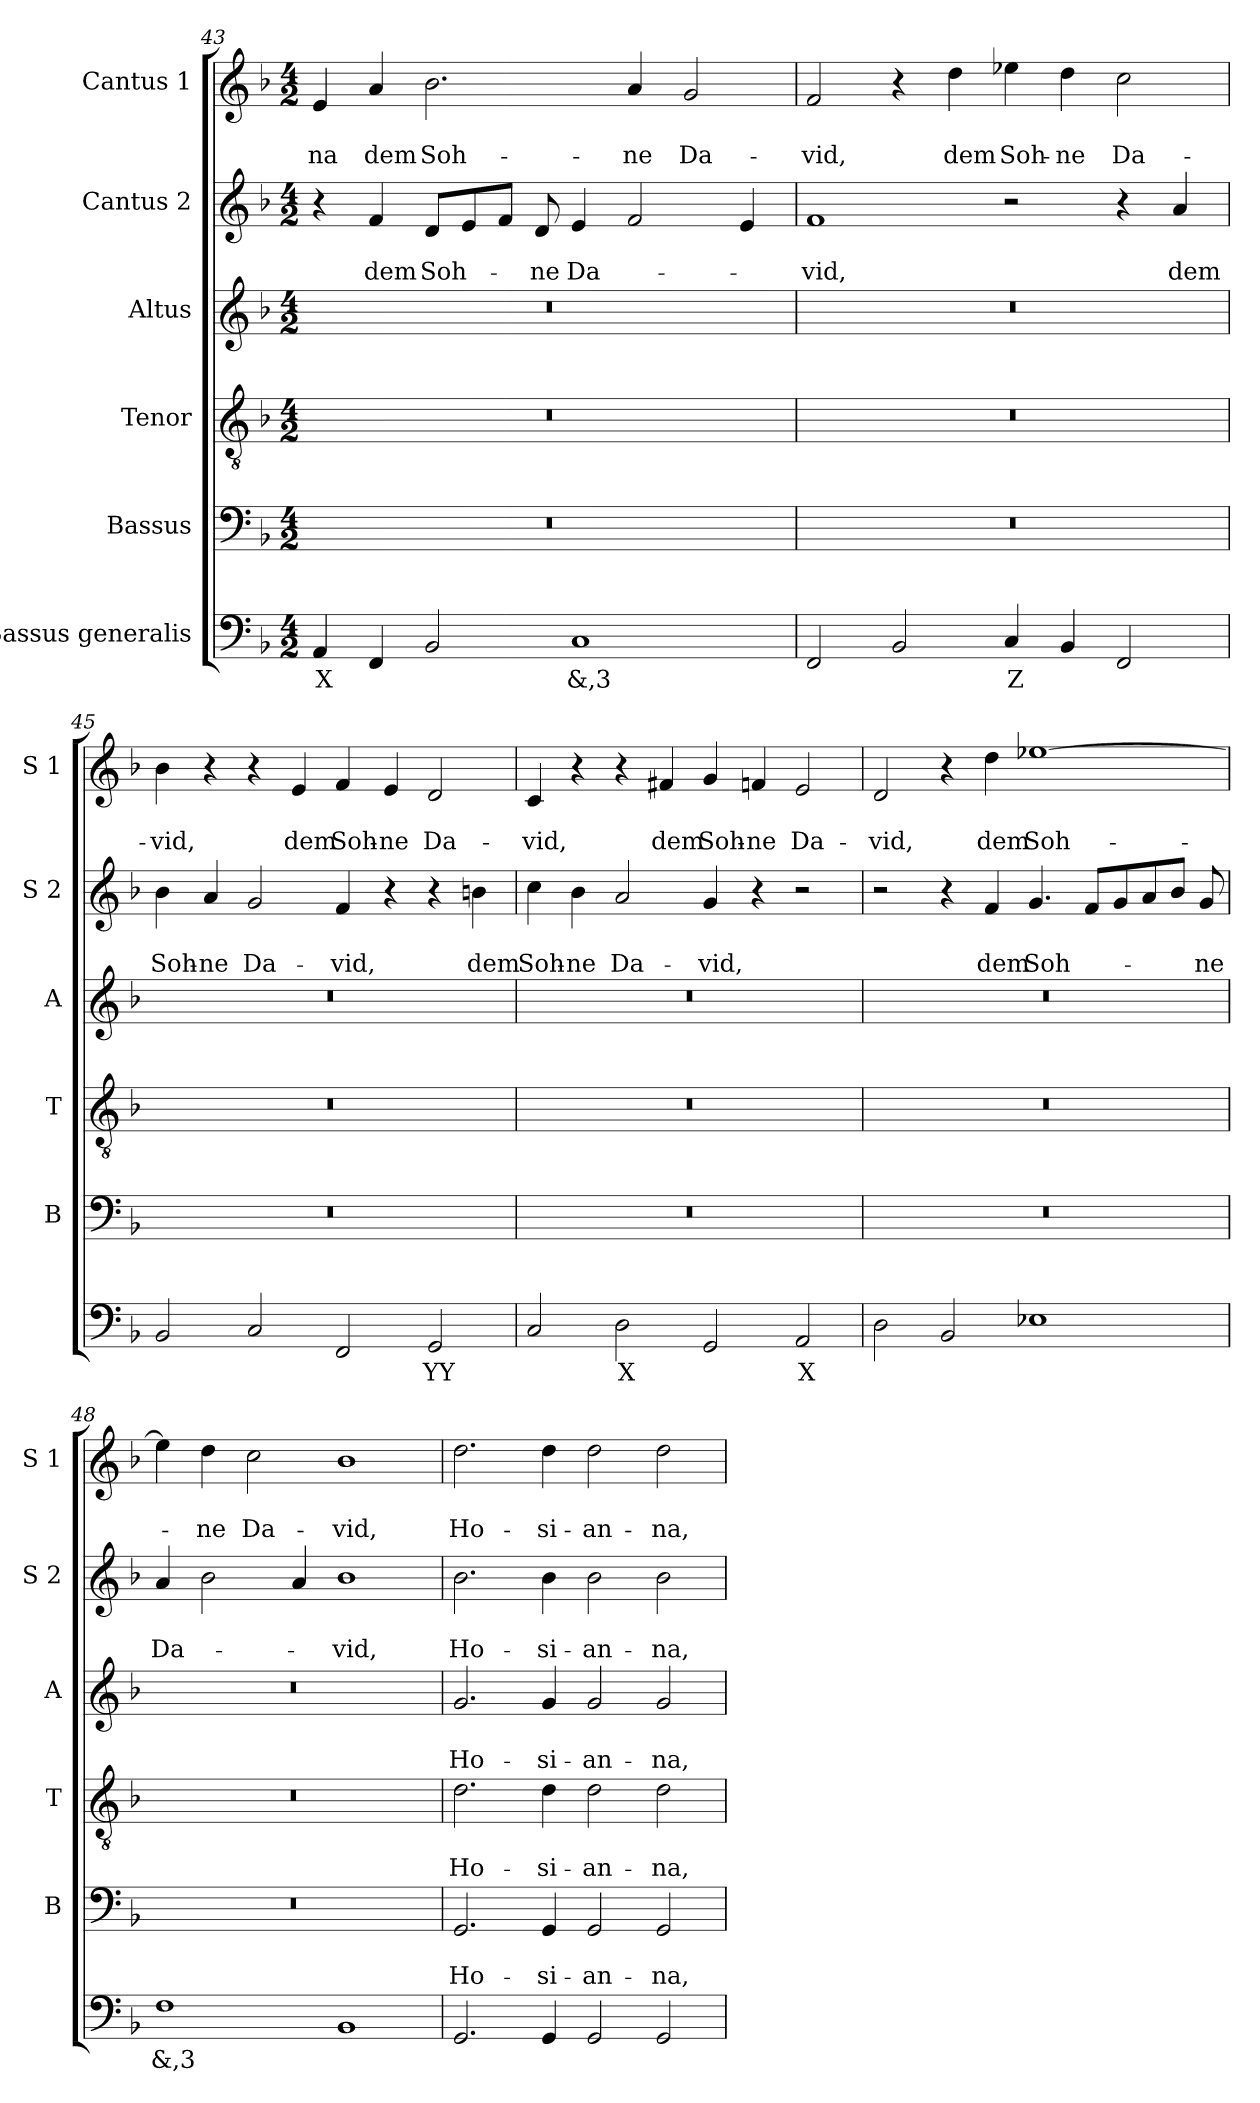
**kern	**text	**kern	**text	**text	**kern	**text	**text	**kern	**text	**text	**kern	**text	**text	**kern	**text	**text
*part6	*part6	*part5	*part5	*part5	*part4	*part4	*part4	*part3	*part3	*part3	*part2	*part2	*part2	*part1	*part1	*part1
*staff6	*staff6	*staff5	*staff5	*staff5	*staff4	*staff4	*staff4	*staff3	*staff3	*staff3	*staff2	*staff2	*staff2	*staff1	*staff1	*staff1
*I"Bassus generalis	*	*I"Bassus	*	*	*I"Tenor	*	*	*I"Altus	*	*	*I"Cantus 2	*	*	*I"Cantus 1	*	*
*	*	*I'B	*	*	*I'T	*	*	*I'A	*	*	*I'S 2	*	*	*I'S 1	*	*
*clefF4	*	*clefF4	*	*	*clefGv2	*	*	*clefG2	*	*	*clefG2	*	*	*clefG2	*	*
*k[b-]	*	*k[b-]	*	*	*k[b-]	*	*	*k[b-]	*	*	*k[b-]	*	*	*k[b-]	*	*
*F:	*	*F:	*	*	*F:	*	*	*F:	*	*	*F:	*	*	*F:	*	*
*M4/2	*	*M4/2	*	*	*M4/2	*	*	*M4/2	*	*	*M4/2	*	*	*M4/2	*	*
=43	=43	=43	=43	=43	=43	=43	=43	=43	=43	=43	=43	=43	=43	=43	=43	=43
!	!LO:LY:b	!	!	!	!	!	!	!	!	!	!	!	!	!	!	!LO:LY:b
*^	*	*	*	*	*	*	*	*	*	*	*	*	*	*	*	*
4AA/	1ryy	X	0r	.	.	0r	.	.	0r	.	.	4r	.	.	4e/	.	-na
!	!	!	!	!	!	!	!	!	!	!	!	!	!	!LO:LY:b	!	!	!LO:LY:b
4FF/	.	.	.	.	.	.	.	.	.	.	.	4f/	.	dem	4a/	.	dem
!	!	!	!	!	!	!	!	!	!	!	!	!	!	!LO:LY:b	!	!	!LO:LY:b
2BB-/	.	.	.	.	.	.	.	.	.	.	.	8d/L	.	Soh-	2.b-\	.	Soh-
.	.	.	.	.	.	.	.	.	.	.	.	8e/	.	.	.	.	.
.	.	.	.	.	.	.	.	.	.	.	.	8f/J	.	.	.	.	.
!	!	!	!	!	!	!	!	!	!	!	!	!	!	!LO:LY:b	!	!	!
.	.	.	.	.	.	.	.	.	.	.	.	8d/	.	-ne	.	.	.
!	!	!LO:LY:b	!	!	!	!	!	!	!	!	!	!	!	!LO:LY:b	!	!	!
1C	4ryy	&,3	.	.	.	.	.	.	.	.	.	4e/	.	Da-	.	.	.
!	!	!LO:LY:b	!	!	!	!	!	!	!	!	!	!	!	!	!	!	!LO:LY:b
.	4ryy	^,4	.	.	.	.	.	.	.	.	.	2f/	.	.	4a/	.	-ne
!	!	!LO:LY:b	!	!	!	!	!	!	!	!	!	!	!	!	!	!	!LO:LY:b
.	4ryy	%	.	.	.	.	.	.	.	.	.	.	.	.	2g/	.	Da-
!	!	!LO:LY:b	!	!	!	!	!	!	!	!	!	!	!	!	!	!	!
.	4ryy	3	.	.	.	.	.	.	.	.	.	4e/	.	.	.	.	.
=44	=44	=44	=44	=44	=44	=44	=44	=44	=44	=44	=44	=44	=44	=44	=44	=44	=44
!	!	!	!	!	!	!	!	!	!	!	!	!	!	!LO:LY:b	!	!	!LO:LY:b
*v	*v	*	*	*	*	*	*	*	*	*	*	*	*	*	*	*	*
2FF/	.	0r	.	.	0r	.	.	0r	.	.	1f	.	-vid,	2f/	.	-vid,
2BB-/	.	.	.	.	.	.	.	.	.	.	.	.	.	4r	.	.
!	!	!	!	!	!	!	!	!	!	!	!	!	!	!	!	!LO:LY:b
.	.	.	.	.	.	.	.	.	.	.	.	.	.	4dd\	.	dem
!	!LO:LY:b	!	!	!	!	!	!	!	!	!	!	!	!	!	!	!LO:LY:b
4C/	Z	.	.	.	.	.	.	.	.	.	2r	.	.	4ee-X\	.	Soh-
!	!	!	!	!	!	!	!	!	!	!	!	!	!	!	!	!LO:LY:b
4BB-/	.	.	.	.	.	.	.	.	.	.	.	.	.	4dd\	.	-ne
!	!	!	!	!	!	!	!	!	!	!	!	!	!	!	!	!LO:LY:b
2FF/	.	.	.	.	.	.	.	.	.	.	4r	.	.	2cc\	.	Da-
!	!	!	!	!	!	!	!	!	!	!	!	!	!LO:LY:b	!	!	!
.	.	.	.	.	.	.	.	.	.	.	4a/	.	dem	.	.	.
!!LO:LB:g=z
=45	=45	=45	=45	=45	=45	=45	=45	=45	=45	=45	=45	=45	=45	=45	=45	=45
!	!	!	!	!	!	!	!	!	!	!	!	!	!LO:LY:b	!	!	!LO:LY:b
2BB-/	.	0r	.	.	0r	.	.	0r	.	.	4b-\	.	Soh-	4b-\	.	-vid,
!	!	!	!	!	!	!	!	!	!	!	!	!	!LO:LY:b	!	!	!
.	.	.	.	.	.	.	.	.	.	.	4a/	.	-ne	4r	.	.
!	!	!	!	!	!	!	!	!	!	!	!	!	!LO:LY:b	!	!	!
2C/	.	.	.	.	.	.	.	.	.	.	2g/	.	Da-	4r	.	.
!	!	!	!	!	!	!	!	!	!	!	!	!	!	!	!	!LO:LY:b
.	.	.	.	.	.	.	.	.	.	.	.	.	.	4e/	.	dem
!	!	!	!	!	!	!	!	!	!	!	!	!	!LO:LY:b	!	!	!LO:LY:b
2FF/	.	.	.	.	.	.	.	.	.	.	4f/	.	-vid,	4f/	.	Soh-
!	!	!	!	!	!	!	!	!	!	!	!	!	!	!	!	!LO:LY:b
.	.	.	.	.	.	.	.	.	.	.	4r	.	.	4e/	.	-ne
!	!LO:LY:b	!	!	!	!	!	!	!	!	!	!	!	!	!	!	!LO:LY:b
2GG/	YY	.	.	.	.	.	.	.	.	.	4r	.	.	2d/	.	Da-
!	!	!	!	!	!	!	!	!	!	!	!	!	!LO:LY:b	!	!	!
.	.	.	.	.	.	.	.	.	.	.	4bn\	.	dem	.	.	.
=46	=46	=46	=46	=46	=46	=46	=46	=46	=46	=46	=46	=46	=46	=46	=46	=46
!	!	!	!	!	!	!	!	!	!	!	!	!	!LO:LY:b	!	!	!LO:LY:b
2C/	.	0r	.	.	0r	.	.	0r	.	.	4cc\	.	Soh-	4c/	.	-vid,
!	!	!	!	!	!	!	!	!	!	!	!	!	!LO:LY:b	!	!	!
.	.	.	.	.	.	.	.	.	.	.	4b-\	.	-ne	4r	.	.
!	!LO:LY:b	!	!	!	!	!	!	!	!	!	!	!	!LO:LY:b	!	!	!
2D\	X	.	.	.	.	.	.	.	.	.	2a/	.	Da-	4r	.	.
!	!	!	!	!	!	!	!	!	!	!	!	!	!	!	!	!LO:LY:b
.	.	.	.	.	.	.	.	.	.	.	.	.	.	4f#X/	.	dem
!	!	!	!	!	!	!	!	!	!	!	!	!	!LO:LY:b	!	!	!LO:LY:b
2GG/	.	.	.	.	.	.	.	.	.	.	4g/	.	-vid,	4g/	.	Soh-
!	!	!	!	!	!	!	!	!	!	!	!	!	!	!	!	!LO:LY:b
.	.	.	.	.	.	.	.	.	.	.	4r	.	.	4fn/	.	-ne
!	!LO:LY:b	!	!	!	!	!	!	!	!	!	!	!	!	!	!	!LO:LY:b
2AA/	X	.	.	.	.	.	.	.	.	.	2r	.	.	2e/	.	Da-
=47	=47	=47	=47	=47	=47	=47	=47	=47	=47	=47	=47	=47	=47	=47	=47	=47
!	!	!	!	!	!	!	!	!	!	!	!	!	!	!	!	!LO:LY:b
2D\	.	0r	.	.	0r	.	.	0r	.	.	2r	.	.	2d/	.	-vid,
2BB-/	.	.	.	.	.	.	.	.	.	.	4r	.	.	4r	.	.
!	!	!	!	!	!	!	!	!	!	!	!	!	!LO:LY:b	!	!	!LO:LY:b
.	.	.	.	.	.	.	.	.	.	.	4f/	.	dem	4dd\	.	dem
!	!	!	!	!	!	!	!	!	!	!	!	!	!LO:LY:b	!	!	!LO:LY:b
1E-X	.	.	.	.	.	.	.	.	.	.	4.g/	.	Soh-	[1ee-X	.	Soh-
.	.	.	.	.	.	.	.	.	.	.	8f/L	.	.	.	.	.
.	.	.	.	.	.	.	.	.	.	.	8g/	.	.	.	.	.
.	.	.	.	.	.	.	.	.	.	.	8a/	.	.	.	.	.
.	.	.	.	.	.	.	.	.	.	.	8b-/J	.	.	.	.	.
!	!	!	!	!	!	!	!	!	!	!	!	!	!LO:LY:b	!	!	!
.	.	.	.	.	.	.	.	.	.	.	8g/	.	-ne	.	.	.
!!LO:PB:g=z
=48	=48	=48	=48	=48	=48	=48	=48	=48	=48	=48	=48	=48	=48	=48	=48	=48
*^	*	*	*	*	*	*	*	*	*	*	*	*	*	*	*	*
!	!	!LO:LY:b	!	!	!	!	!	!	!	!	!	!	!	!LO:LY:b	!	!	!
1F	4ryy	&,3	0r	.	.	0r	.	.	0r	.	.	4a/	.	Da-	4ee-\]	.	.
!	!	!LO:LY:b	!	!	!	!	!	!	!	!	!	!	!	!	!	!	!LO:LY:b
.	4ryy	^,4	.	.	.	.	.	.	.	.	.	2b-\	.	.	4dd\	.	-ne
!	!	!LO:LY:b	!	!	!	!	!	!	!	!	!	!	!	!	!	!	!LO:LY:b
.	4ryy	%	.	.	.	.	.	.	.	.	.	.	.	.	2cc\	.	Da-
!	!	!LO:LY:b	!	!	!	!	!	!	!	!	!	!	!	!	!	!	!
.	4ryy	3	.	.	.	.	.	.	.	.	.	4a/	.	.	.	.	.
!	!	!	!	!	!	!	!	!	!	!	!	!	!	!LO:LY:b	!	!	!LO:LY:b
1BB-	1ryy	.	.	.	.	.	.	.	.	.	.	1b-	.	-vid,	1b-	.	-vid,
=49	=49	=49	=49	=49	=49	=49	=49	=49	=49	=49	=49	=49	=49	=49	=49	=49	=49
!	!	!	!	!	!LO:LY:b	!	!	!LO:LY:b	!	!	!LO:LY:b	!	!	!LO:LY:b	!	!	!LO:LY:b
*v	*v	*	*	*	*	*	*	*	*	*	*	*	*	*	*	*	*
2.GG/	.	2.GG/	.	Ho-	2.d\	.	Ho-	2.g/	.	Ho-	2.b-\	.	Ho-	2.dd\	.	Ho-
!	!	!	!	!LO:LY:b	!	!	!LO:LY:b	!	!	!LO:LY:b	!	!	!LO:LY:b	!	!	!LO:LY:b
4GG/	.	4GG/	.	-si-	4d\	.	-si-	4g/	.	-si-	4b-\	.	-si-	4dd\	.	-si-
!	!	!	!	!LO:LY:b	!	!	!LO:LY:b	!	!	!LO:LY:b	!	!	!LO:LY:b	!	!	!LO:LY:b
2GG/	.	2GG/	.	-an-	2d\	.	-an-	2g/	.	-an-	2b-\	.	-an-	2dd\	.	-an-
!	!	!	!	!LO:LY:b	!	!	!LO:LY:b	!	!	!LO:LY:b	!	!	!LO:LY:b	!	!	!LO:LY:b
2GG/	.	2GG/	.	-na,	2d\	.	-na,	2g/	.	-na,	2b-\	.	-na,	2dd\	.	-na,
=	=	=	=	=	=	=	=	=	=	=	=	=	=	=	=	=
*-	*-	*-	*-	*-	*-	*-	*-	*-	*-	*-	*-	*-	*-	*-	*-	*-
